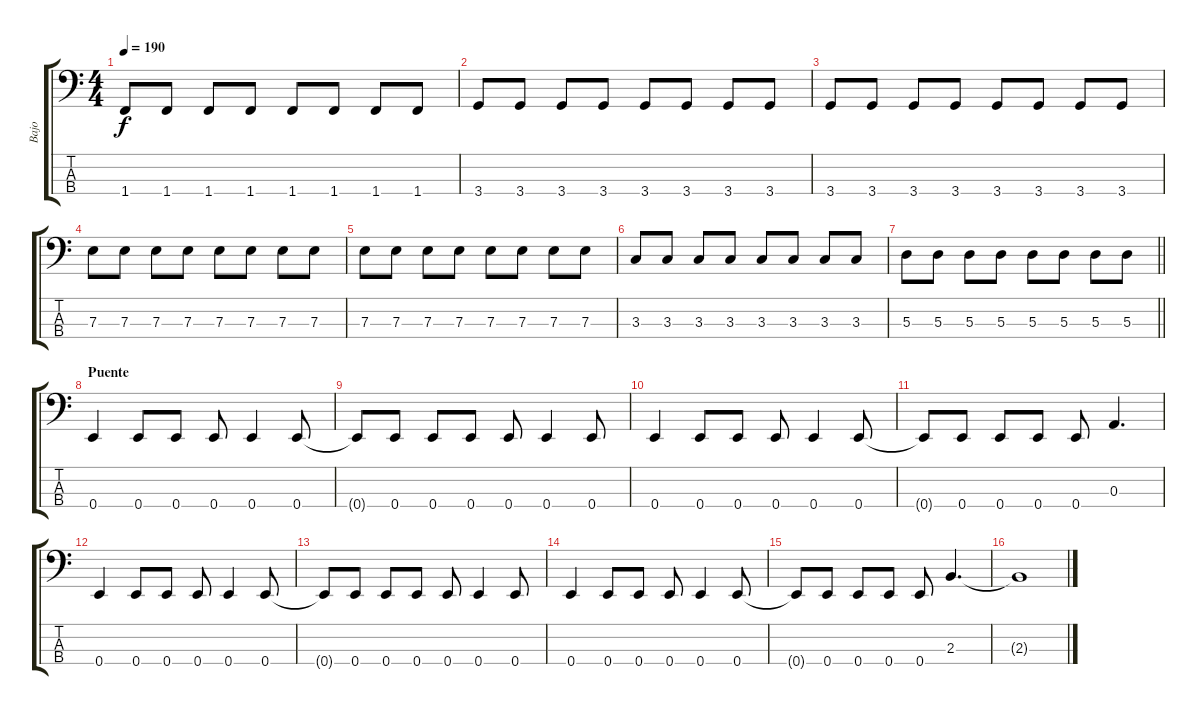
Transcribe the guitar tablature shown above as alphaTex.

\track ("Bajo" "Bajo") {instrument overdrivenguitar}
\staff {score tabs}
\tuning (G2 D2 A1 E1) {hide}
\ts (4 4)
\tempo 190
\clef f4
\ks c
1.4.8{dy f} 1.4.8 1.4.8 1.4.8 1.4.8 1.4.8 1.4.8 1.4.8 |
3.4.8 3.4.8 3.4.8 3.4.8 3.4.8 3.4.8 3.4.8 3.4.8 |
3.4.8 3.4.8 3.4.8 3.4.8 3.4.8 3.4.8 3.4.8 3.4.8 |
7.3.8 7.3.8 7.3.8 7.3.8 7.3.8 7.3.8 7.3.8 7.3.8 |
7.3.8 7.3.8 7.3.8 7.3.8 7.3.8 7.3.8 7.3.8 7.3.8 |
3.3.8 3.3.8 3.3.8 3.3.8 3.3.8 3.3.8 3.3.8 3.3.8 |
\barLineRight lightlight
5.3.8 5.3.8 5.3.8 5.3.8 5.3.8 5.3.8 5.3.8 5.3.8 |
\section ("" "Puente")
0.4.4 0.4.8 0.4.8 0.4.8 0.4.4 0.4.8 |
0.4{t}.8 0.4.8 0.4.8 0.4.8 0.4.8 0.4.4 0.4.8 |
0.4.4 0.4.8 0.4.8 0.4.8 0.4.4 0.4.8 |
0.4{t}.8 0.4.8 0.4.8 0.4.8 0.4.8 0.3.4{d} |
0.4.4 0.4.8 0.4.8 0.4.8 0.4.4 0.4.8 |
0.4{t}.8 0.4.8 0.4.8 0.4.8 0.4.8 0.4.4 0.4.8 |
0.4.4 0.4.8 0.4.8 0.4.8 0.4.4 0.4.8 |
0.4{t}.8 0.4.8 0.4.8 0.4.8 0.4.8 2.3.4{d} |
2.3{t}.1
